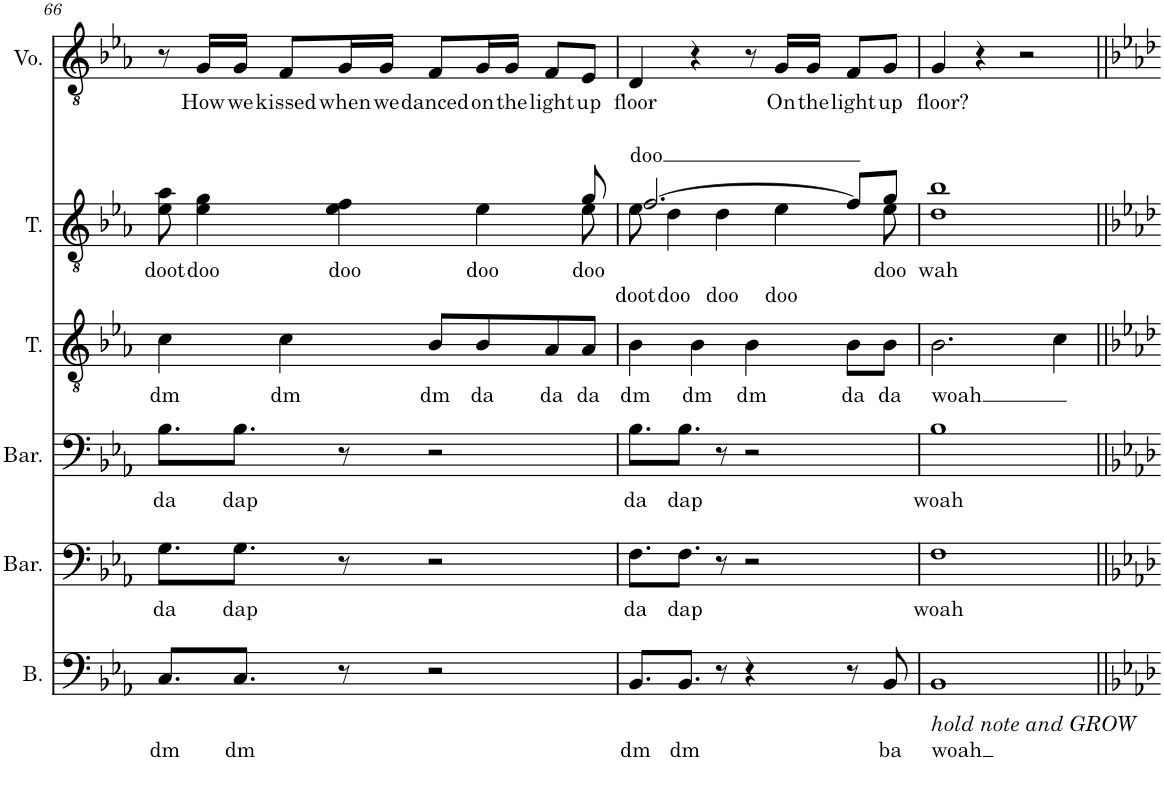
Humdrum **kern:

**kern	**text	**kern	**text	**kern	**text	**kern	**text	**kern	**text	**text	**kern	**text
*part6	*part6	*part5	*part5	*part4	*part4	*part3	*part3	*part2	*part2	*part2	*part1	*part1
*staff6	*staff6	*staff5	*staff5	*staff4	*staff4	*staff3	*staff3	*staff2	*staff2	*staff2	*staff1	*staff1
*I"Bass	*	*I"Baritone	*	*I"Baritone	*	*I"Tenor	*	*I"Tenor	*	*	*I"Voice	*
*I'B.	*	*I'Bar.	*	*I'Bar.	*	*I'T.	*	*I'T.	*	*	*I'Vo.	*
!!LO:PB:g=z
*clefF4	*	*clefF4	*	*clefF4	*	*clefGv2	*	*clefGv2	*	*	*clefGv2	*
*k[b-e-a-]	*	*k[b-e-a-]	*	*k[b-e-a-]	*	*k[b-e-a-]	*	*k[b-e-a-]	*	*	*k[b-e-a-]	*
*M4/4	*	*M4/4	*	*M4/4	*	*M4/4	*	*M4/4	*	*	*M4/4	*
=66	=66	=66	=66	=66	=66	=66	=66	=66	=66	=66	=66	=66
!	!LO:LY:b	!	!LO:LY:b	!	!LO:LY:b	!	!LO:LY:b	!	!LO:LY:b	!	!	!
*	*	*	*	*	*	*	*	*^	*	*	*	*
8.C/L	dm	8.G\L	da	8.B-\L	da	4c\	dm	8e-\ 8a-\	2..ryy	doot	.	8r	.
!	!	!	!	!	!	!	!	!	!	!LO:LY:b	!	!	!LO:LY:b
.	.	.	.	.	.	.	.	4e-\ 4g\	.	doo	.	16G/LL	How
!	!LO:LY:b	!	!LO:LY:b	!	!LO:LY:b	!	!	!	!	!	!	!	!LO:LY:b
8.C/J	dm	8.G\J	dap	8.B-\J	dap	.	.	.	.	.	.	16G/JJ	we
!	!	!	!	!	!	!	!LO:LY:b	!	!	!	!	!	!LO:LY:b
.	.	.	.	.	.	4c\	dm	.	.	.	.	8F/L	kissed
!	!	!	!	!	!	!	!	!	!	!LO:LY:b	!	!	!LO:LY:b
8r	.	8r	.	8r	.	.	.	4e-\ 4f\	.	doo	.	16G/L	when
!	!	!	!	!	!	!	!	!	!	!	!	!	!LO:LY:b
.	.	.	.	.	.	.	.	.	.	.	.	16G/JJ	we
!	!	!	!	!	!	!	!LO:LY:b	!	!	!	!	!	!LO:LY:b
2r	.	2r	.	2r	.	8B-/L	dm	.	.	.	.	8F/L	danced
!	!	!	!	!	!	!	!LO:LY:b	!	!	!LO:LY:b	!	!	!LO:LY:b
.	.	.	.	.	.	8B-/	da	4e-\	.	doo	.	16G/L	on
!	!	!	!	!	!	!	!	!	!	!	!	!	!LO:LY:b
.	.	.	.	.	.	.	.	.	.	.	.	16G/JJ	the
!	!	!	!	!	!	!	!LO:LY:b	!	!	!	!	!	!LO:LY:b
.	.	.	.	.	.	8A-/	da	.	.	.	.	8F/L	light
!	!	!	!	!	!	!	!LO:LY:b	!	!	!LO:LY:b	!	!	!LO:LY:b
.	.	.	.	.	.	8A-/J	da	8g/	8e-\	doo	.	8E-/J	up
=67	=67	=67	=67	=67	=67	=67	=67	=67	=67	=67	=67	=67	=67
!	!LO:LY:b	!	!LO:LY:b	!	!LO:LY:b	!	!LO:LY:b	!	!	!LO:LY:a	!	!	!
!	!	!	!	!	!	!	!	!	!	!	!LO:LY:b	!	!LO:LY:b
8.BB-/L	dm	8.F\L	da	8.B-\L	da	4B-\	dm	[2.f/	8e-\	.	doot	4D/	floor
!	!	!	!	!	!	!	!	!	!	!	!LO:LY:b	!	!
.	.	.	.	.	.	.	.	.	4d\	.	doo	.	.
!	!LO:LY:b	!	!LO:LY:b	!	!LO:LY:b	!	!	!	!	!	!	!	!
8.BB-/J	dm	8.F\J	dap	8.B-\J	dap	.	.	.	.	.	.	.	.
!	!	!	!	!	!	!	!LO:LY:b	!	!	!	!	!	!
.	.	.	.	.	.	4B-\	dm	.	.	.	.	4r	.
!	!	!	!	!	!	!	!	!	!	!	!LO:LY:b	!	!
8r	.	8r	.	8r	.	.	.	.	4d\	.	doo	.	.
!	!	!	!	!	!	!	!LO:LY:b	!	!	!	!	!	!
4r	.	2r	.	2r	.	4B-\	dm	.	.	.	.	8r	.
!	!	!	!	!	!	!	!	!	!	!	!LO:LY:b	!	!LO:LY:b
.	.	.	.	.	.	.	.	.	4e-\	.	doo	16G/LL	On
!	!	!	!	!	!	!	!	!	!	!	!	!	!LO:LY:b
.	.	.	.	.	.	.	.	.	.	.	.	16G/JJ	the
!	!	!	!	!	!	!	!LO:LY:b	!	!	!	!	!	!LO:LY:b
8r	.	.	.	.	.	8B-\L	da	8f/L]	.	.	.	8F/L	light
!	!LO:LY:b	!	!	!	!	!	!LO:LY:b	!	!	!LO:LY:b	!	!	!LO:LY:b
8BB-/	ba	.	.	.	.	8B-\J	da	8g/J	8e-\	doo	.	8G/J	up
=68	=68	=68	=68	=68	=68	=68	=68	=68	=68	=68	=68	=68	=68
!LO:TX:b:i:t=hold note and GROW	!	!	!	!	!	!	!	!	!	!	!	!	!
!	!LO:LY:b	!	!LO:LY:b	!	!LO:LY:b	!	!LO:LY:b	!	!	!LO:LY:b	!	!	!LO:LY:b
1BB-	woah	1F	woah	1B-	woah	2.B-\	woah	1d	1b-	wah	.	4G/	floor?
.	.	.	.	.	.	.	.	.	.	.	.	4r	.
.	.	.	.	.	.	.	.	.	.	.	.	2r	.
.	.	.	.	.	.	4c\	.	.	.	.	.	.	.
*	*	*	*	*	*	*	*	*v	*v	*	*	*	*
=||	=||	=||	=||	=||	=||	=||	=||	=||	=||	=||	=||	=||
*-	*-	*-	*-	*-	*-	*-	*-	*-	*-	*-	*-	*-
